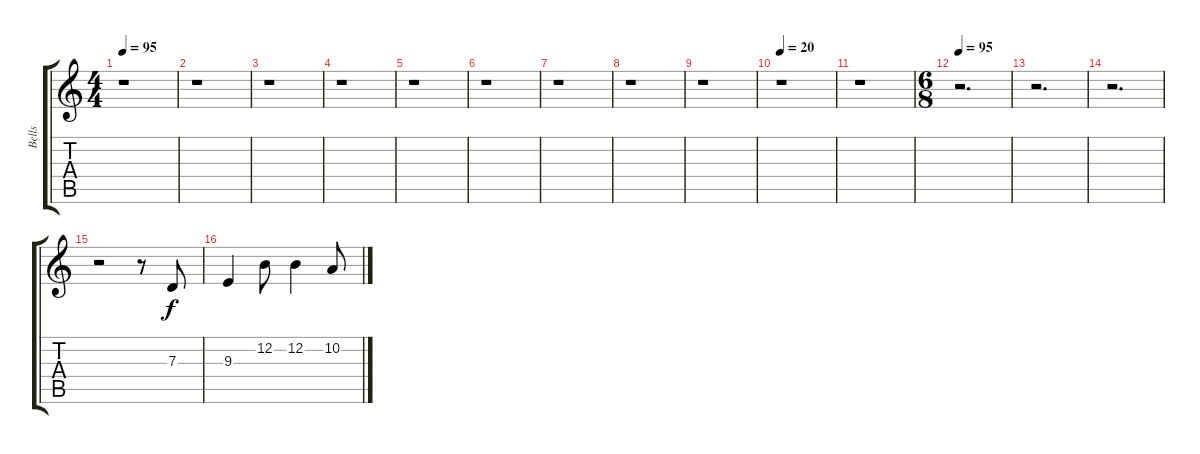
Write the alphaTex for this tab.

\track ("Bells" "Bells") {instrument tubularbells}
\staff {score tabs}
\tuning (E4 B3 G3 D3 A2 E2) {hide}
\ts (4 4)
\tempo 95
\tempo 80
\tempo 95
\clef g2
\ks c
r.1{dy f instrument tubularbells} |
r.1 |
r.1 |
r.1 |
r.1 |
r.1 |
r.1 |
r.1 |
r.1 |
\tempo 20
r.1 |
r.1 |
\ts (6 8)
\tempo 95
r.2{d} |
r.2{d} |
r.2{d} |
r.2 r.8 7.3.8 |
9.3.4 12.2.8 12.2.4 10.2.8
